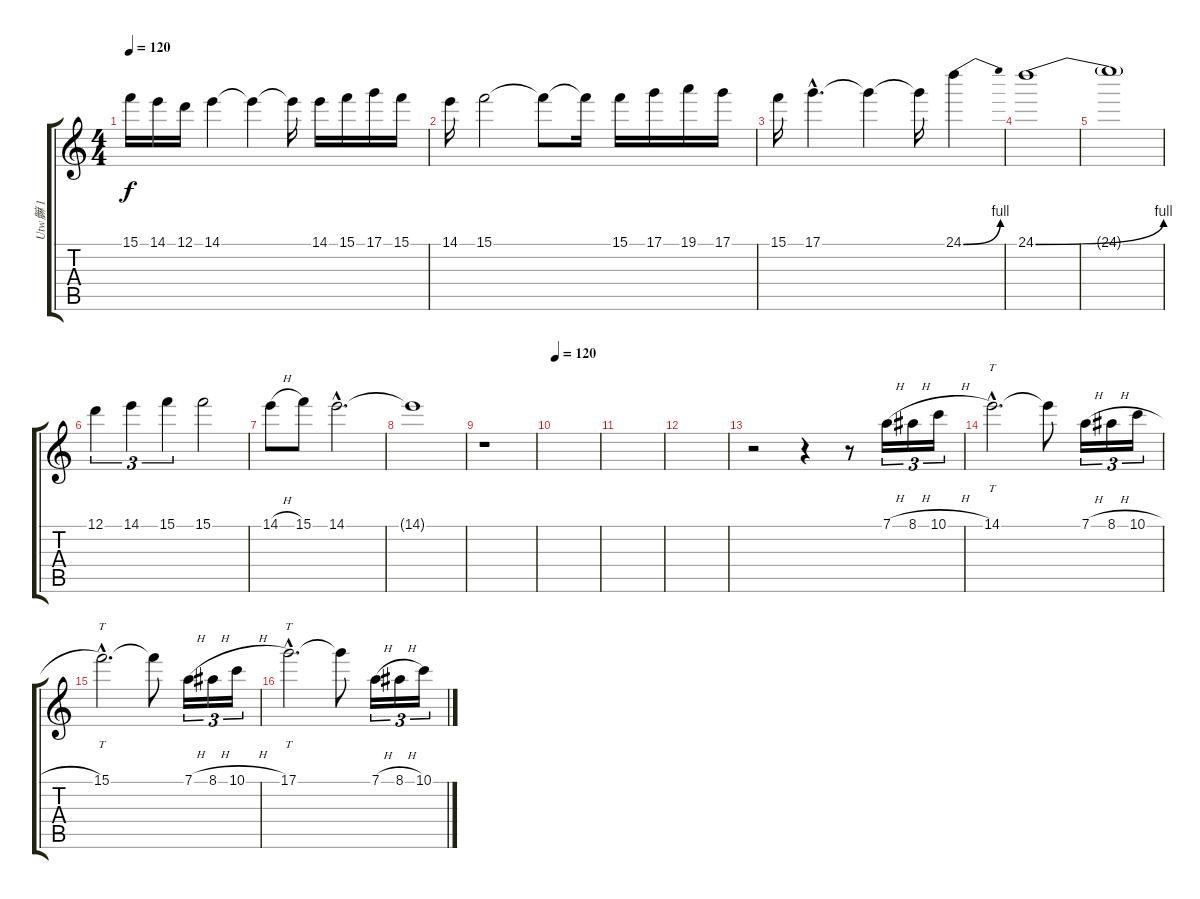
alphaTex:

\track ("Utw髍 1" "Utw髍 1") {instrument distortionguitar}
\staff {score tabs}
\tuning (D4 A3 F3 C3 G2 D2) {hide}
\ts (4 4)
\tempo 120
\clef g2
\ks c
15.1.16{dy f} 14.1.16 12.1.16 14.1.4 14.1{t}.4 14.1{t}.16 14.1.16 15.1.16 17.1.16 15.1.16 |
14.1.16 15.1.2 15.1{t}.8 15.1{t}.16 15.1.16 17.1.16 19.1.16 17.1.16 |
15.1.16 17.1{hac}.4{d} 17.1{t}.4 17.1{t}.16 24.1{be (bend 0 0 60 4)}.4 |
24.1{be (bend 0 0 60 4)}.1 |
24.1{t}.1 |
12.1.4{tu (3 2)} 14.1.4{tu (3 2)} 15.1.4{tu (3 2)} 15.1.2 |
14.1{h}.8 15.1.8 14.1{hac}.2{d} |
14.1{t}.1 |
r.1 |
\tempo 120
|
|
|
r.2 r.4 r.8 7.1{h}.16{tu (3 2)} 8.1{h}.16{tu (3 2)} 10.1{h}.16{tu (3 2)} |
14.1{hac}.2{tt d} 14.1{t}.8 7.1{h}.16{tu (3 2)} 8.1{h}.16{tu (3 2)} 10.1{h}.16{tu (3 2)} |
15.1{hac}.2{tt d} 15.1{t}.8 7.1{h}.16{tu (3 2)} 8.1{h}.16{tu (3 2)} 10.1{h}.16{tu (3 2)} |
17.1{hac}.2{tt d} 17.1{t}.8 7.1{h}.16{tu (3 2)} 8.1{h}.16{tu (3 2)} 10.1{h}.16{tu (3 2)}
